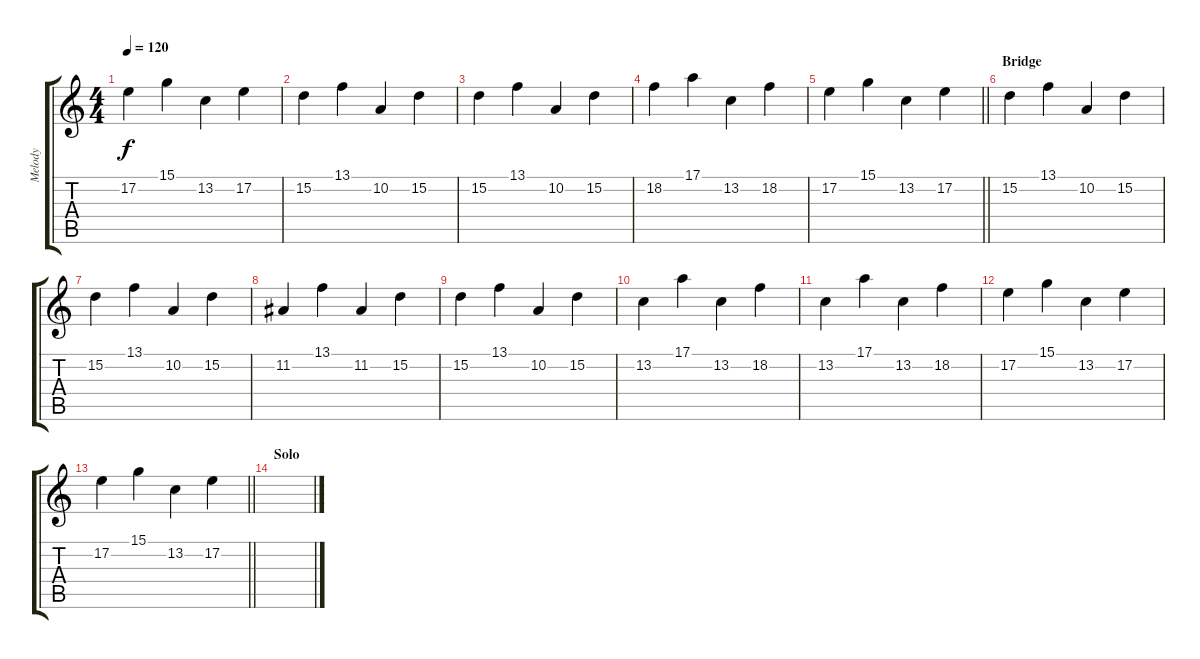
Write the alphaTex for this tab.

\track ("Melody" "Melody") {instrument vibraphone}
\staff {score tabs}
\tuning (E4 B3 G3 D3 A2 E2) {hide}
\ts (4 4)
\tempo 120
\clef g2
\ks c
17.2.4{dy f} 15.1.4 13.2.4 17.2.4 |
15.2.4 13.1.4 10.2.4 15.2.4 |
15.2.4 13.1.4 10.2.4 15.2.4 |
18.2.4 17.1.4 13.2.4 18.2.4 |
\barLineRight lightlight
17.2.4 15.1.4 13.2.4 17.2.4 |
\section ("" "Bridge")
15.2.4 13.1.4 10.2.4 15.2.4 |
15.2.4 13.1.4 10.2.4 15.2.4 |
11.2.4 13.1.4 11.2.4 15.2.4 |
15.2.4 13.1.4 10.2.4 15.2.4 |
13.2.4 17.1.4 13.2.4 18.2.4 |
13.2.4 17.1.4 13.2.4 18.2.4 |
17.2.4 15.1.4 13.2.4 17.2.4 |
\barLineRight lightlight
17.2.4 15.1.4 13.2.4 17.2.4 |
\section ("" "Solo")
